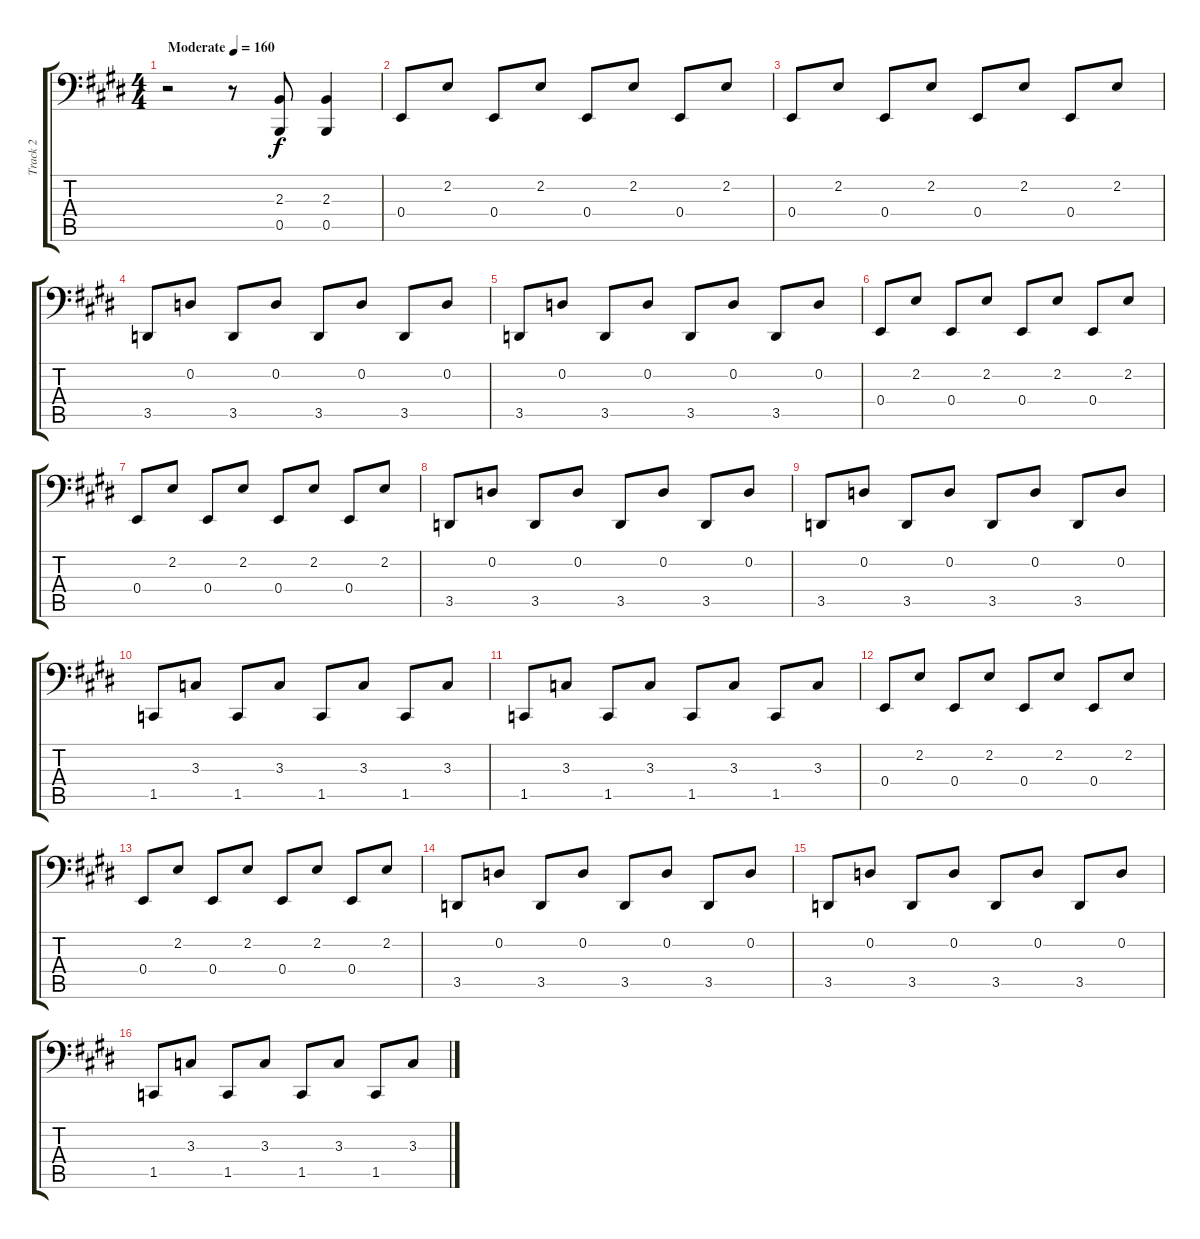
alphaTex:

\track ("Track 2" "Track 2") {instrument synthbass2}
\staff {score tabs}
\tuning (G2 D2 A1 E1 B0 Gb0) {hide}
\ts (4 4)
\tempo (160 "Moderate")
\clef f4
\ks e
r.2{dy f instrument synthbass2} r.8 (2.3 0.5).8 (2.3 0.5).4 |
0.4.8 2.2.8 0.4.8 2.2.8 0.4.8 2.2.8 0.4.8 2.2.8 |
0.4.8 2.2.8 0.4.8 2.2.8 0.4.8 2.2.8 0.4.8 2.2.8 |
3.5.8 0.2.8 3.5.8 0.2.8 3.5.8 0.2.8 3.5.8 0.2.8 |
3.5.8 0.2.8 3.5.8 0.2.8 3.5.8 0.2.8 3.5.8 0.2.8 |
0.4.8 2.2.8 0.4.8 2.2.8 0.4.8 2.2.8 0.4.8 2.2.8 |
0.4.8 2.2.8 0.4.8 2.2.8 0.4.8 2.2.8 0.4.8 2.2.8 |
3.5.8 0.2.8 3.5.8 0.2.8 3.5.8 0.2.8 3.5.8 0.2.8 |
3.5.8 0.2.8 3.5.8 0.2.8 3.5.8 0.2.8 3.5.8 0.2.8 |
1.5.8 3.3.8 1.5.8 3.3.8 1.5.8 3.3.8 1.5.8 3.3.8 |
1.5.8 3.3.8 1.5.8 3.3.8 1.5.8 3.3.8 1.5.8 3.3.8 |
0.4.8 2.2.8 0.4.8 2.2.8 0.4.8 2.2.8 0.4.8 2.2.8 |
0.4.8 2.2.8 0.4.8 2.2.8 0.4.8 2.2.8 0.4.8 2.2.8 |
3.5.8 0.2.8 3.5.8 0.2.8 3.5.8 0.2.8 3.5.8 0.2.8 |
3.5.8 0.2.8 3.5.8 0.2.8 3.5.8 0.2.8 3.5.8 0.2.8 |
1.5.8 3.3.8 1.5.8 3.3.8 1.5.8 3.3.8 1.5.8 3.3.8
